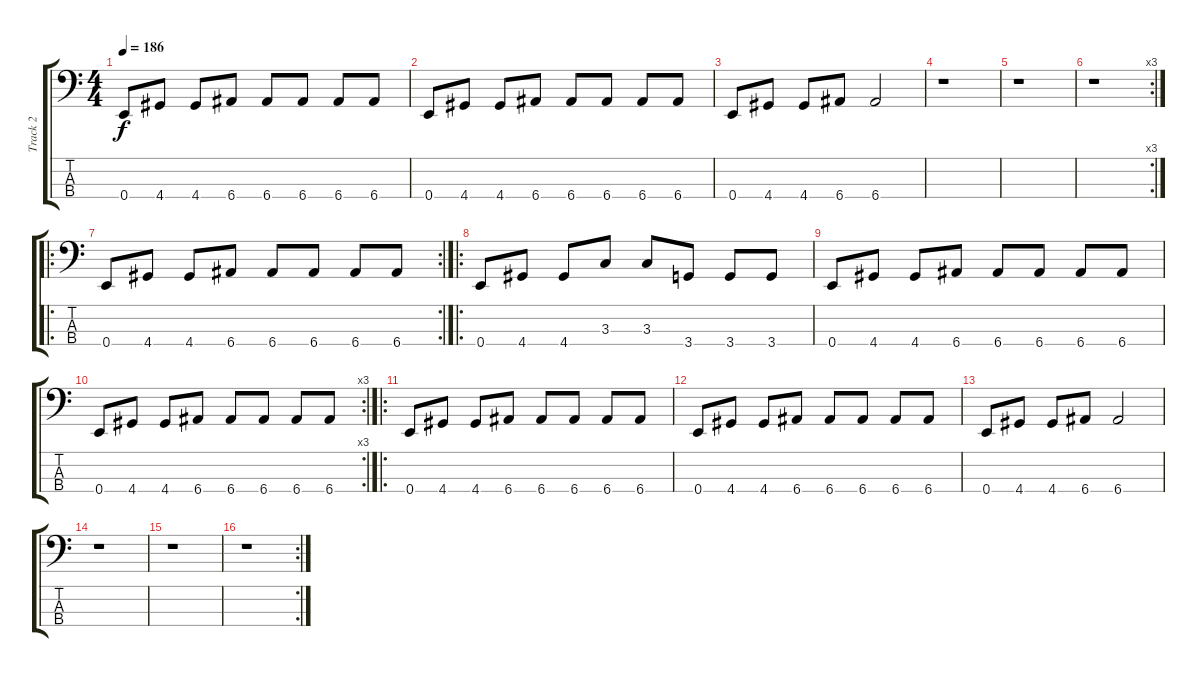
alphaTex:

\track ("Track 2" "Track 2") {instrument electricbassfinger}
\staff {score tabs}
\tuning (G2 D2 A1 E1) {hide}
\ts (4 4)
\tempo 186
\clef f4
\ks c
0.4.8{dy f instrument electricbassfinger} 4.4.8 4.4.8 6.4.8 6.4.8 6.4.8 6.4.8 6.4.8 |
0.4.8 4.4.8 4.4.8 6.4.8 6.4.8 6.4.8 6.4.8 6.4.8 |
0.4.8 4.4.8 4.4.8 6.4.8 6.4.2 |
r.1 |
r.1 |
\rc 3
r.1 |
\ro
\rc 2
0.4.8 4.4.8 4.4.8 6.4.8 6.4.8 6.4.8 6.4.8 6.4.8 |
\ro
0.4.8 4.4.8 4.4.8 3.3.8 3.3.8 3.4.8 3.4.8 3.4.8 |
0.4.8 4.4.8 4.4.8 6.4.8 6.4.8 6.4.8 6.4.8 6.4.8 |
\rc 3
0.4.8 4.4.8 4.4.8 6.4.8 6.4.8 6.4.8 6.4.8 6.4.8 |
\ro
0.4.8 4.4.8 4.4.8 6.4.8 6.4.8 6.4.8 6.4.8 6.4.8 |
0.4.8 4.4.8 4.4.8 6.4.8 6.4.8 6.4.8 6.4.8 6.4.8 |
0.4.8 4.4.8 4.4.8 6.4.8 6.4.2 |
r.1 |
r.1 |
\rc 2
r.1
